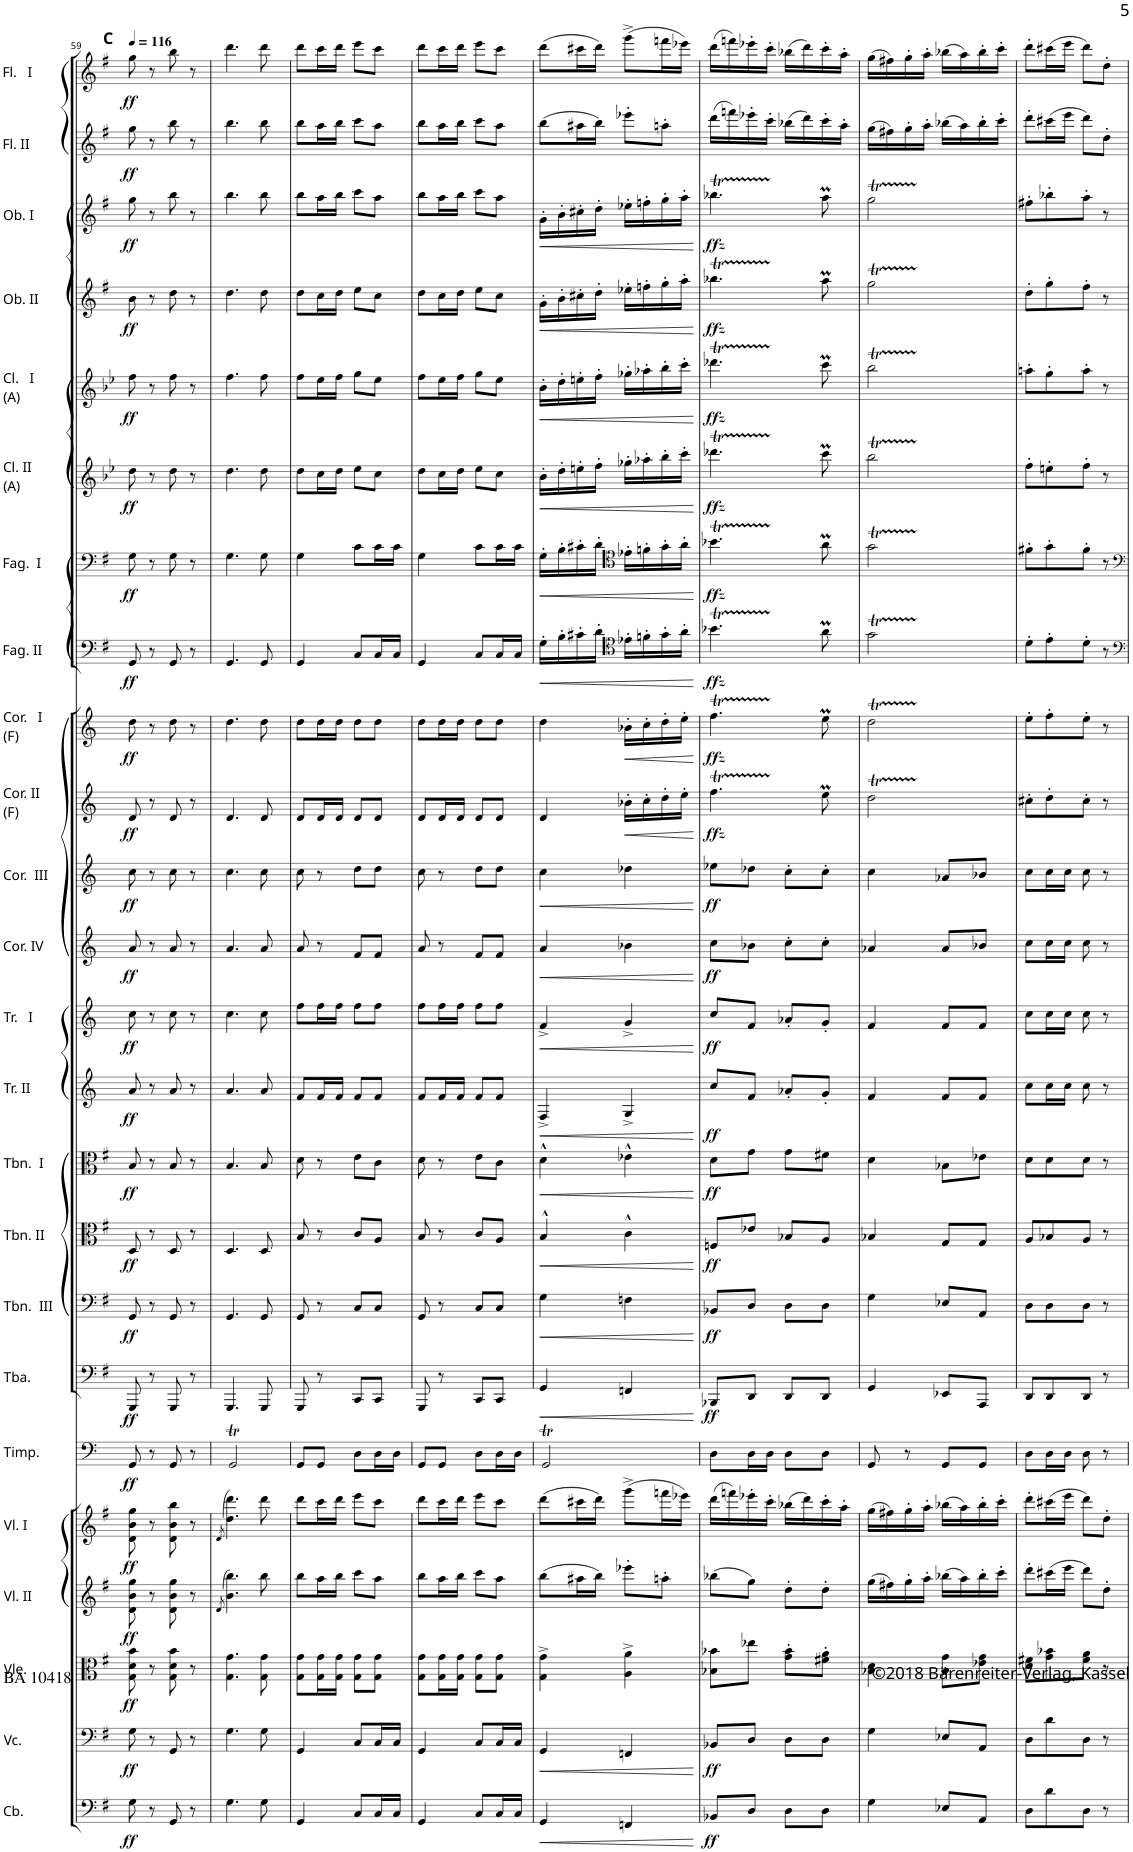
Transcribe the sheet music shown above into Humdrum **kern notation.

**kern	**dynam	**kern	**dynam	**kern	**dynam	**kern	**dynam	**kern	**dynam	**kern	**dynam	**kern	**dynam	**kern	**dynam	**kern	**dynam	**kern	**dynam	**kern	**dynam	**kern	**dynam	**kern	**dynam	**kern	**dynam	**kern	**dynam	**kern	**dynam	**kern	**dynam	**kern	**dynam	**kern	**dynam	**kern	**dynam	**kern	**dynam	**kern	**dynam	**kern	**dynam	**kern	**dynam
*part24	*part24	*part23	*part23	*part22	*part22	*part21	*part21	*part20	*part20	*part19	*part19	*part18	*part18	*part17	*part17	*part16	*part16	*part15	*part15	*part14	*part14	*part13	*part13	*part12	*part12	*part11	*part11	*part10	*part10	*part9	*part9	*part8	*part8	*part7	*part7	*part6	*part6	*part5	*part5	*part4	*part4	*part3	*part3	*part2	*part2	*part1	*part1
*staff24	*staff24	*staff23	*staff23	*staff22	*staff22	*staff21	*staff21	*staff20	*staff20	*staff19	*staff19	*staff18	*staff18	*staff17	*staff17	*staff16	*staff16	*staff15	*staff15	*staff14	*staff14	*staff13	*staff13	*staff12	*staff12	*staff11	*staff11	*staff10	*staff10	*staff9	*staff9	*staff8	*staff8	*staff7	*staff7	*staff6	*staff6	*staff5	*staff5	*staff4	*staff4	*staff3	*staff3	*staff2	*staff2	*staff1	*staff1
*I"Contrabassi	*	*I"Violoncelli	*	*I"Viole	*	*I"Violini II	*	*I"Violini I	*	*I"Timpani in G/D	*	*I"Tuba	*	*I"Trombone III Basso	*	*I"Trombone II Tenore	*	*I"Trombone I Alto	*	*I"Tromba II in Bb	*	*I"Tromba I in Bb	*	*I"Corno IV in F	*	*I"Corno III in F	*	*I"Corno II in F	*	*I"Corno I in F	*	*I"Fagotto II	*	*I"Fagotto I	*	*I"Clarinetto II in A	*	*I"Clarinetto I in A	*	*I"Oboe II	*	*I"Oboe I	*	*I"Flauto II	*	*I"Flauto I	*
*I'Cb.	*	*I'Vc.	*	*I'Vle.	*	*I'Vl. II	*	*I'Vl. I	*	*I'Timp.	*	*I'Tba.	*	*I'Tbn.  III	*	*I'Tbn. II	*	*I'Tbn.  I	*	*I'Tr. II	*	*I'Tr.   I	*	*I'Cor. IV	*	*I'Cor.  III	*	*I'Cor. II (F)	*	*I'Cor.   I (F)	*	*I'Fag. II	*	*I'Fag.  I	*	*I'Cl. II (A)	*	*I'Cl.   I (A)	*	*I'Ob. II	*	*I'Ob. I	*	*I'Fl. II	*	*I'Fl.   I	*
!!LO:PB:g=z
*clefF4	*	*clefF4	*	*clefC3	*	*clefG2	*	*clefG2	*	*clefF4	*	*clefF4	*	*clefF4	*	*clefC3	*	*clefC3	*	*clefG2	*	*clefG2	*	*clefG2	*	*clefG2	*	*clefG2	*	*clefG2	*	*clefF4	*	*clefF4	*	*clefG2	*	*clefG2	*	*clefG2	*	*clefG2	*	*clefG2	*	*clefG2	*
*Trd7c12	*	*	*	*	*	*	*	*Trd1c2	*	*	*	*	*	*	*	*	*	*	*	*Trd-1c-2	*	*Trd-1c-2	*	*Trd6c10	*	*Trd6c10	*	*Trd4c7	*	*Trd4c7	*	*	*	*	*	*Trd2c3	*	*Trd2c3	*	*	*	*	*	*	*	*	*
*k[f#]	*	*k[f#]	*	*k[f#]	*	*k[f#]	*	*k[f#]	*	*k[]	*	*k[f#]	*	*k[f#]	*	*k[f#]	*	*k[f#]	*	*k[]	*	*k[]	*	*k[]	*	*k[]	*	*k[]	*	*k[]	*	*k[f#]	*	*k[f#]	*	*k[b-e-]	*	*k[b-e-]	*	*k[f#]	*	*k[f#]	*	*k[f#]	*	*k[f#]	*
*M2/4	*	*M2/4	*	*M2/4	*	*M2/4	*	*M2/4	*	*M2/4	*	*M2/4	*	*M2/4	*	*M2/4	*	*M2/4	*	*M2/4	*	*M2/4	*	*M2/4	*	*M2/4	*	*M2/4	*	*M2/4	*	*M2/4	*	*M2/4	*	*M2/4	*	*M2/4	*	*M2/4	*	*M2/4	*	*M2/4	*	*M2/4	*
*MM116	*	*MM116	*	*MM116	*	*MM116	*	*MM116	*	*MM116	*	*MM116	*	*MM116	*	*MM116	*	*MM116	*	*MM116	*	*MM116	*	*MM116	*	*MM116	*	*MM116	*	*MM116	*	*MM116	*	*MM116	*	*MM116	*	*MM116	*	*MM116	*	*MM116	*	*MM116	*	*MM116	*
!!LO:REH:place=s1:a:B:cj:enc=none:fs=14:t=C
=59	=59	=59	=59	=59	=59	=59	=59	=59	=59	=59	=59	=59	=59	=59	=59	=59	=59	=59	=59	=59	=59	=59	=59	=59	=59	=59	=59	=59	=59	=59	=59	=59	=59	=59	=59	=59	=59	=59	=59	=59	=59	=59	=59	=59	=59	=59	=59
!	!LO:DY:b	!	!LO:DY:b	!	!LO:DY:b	!	!LO:DY:b	!	!LO:DY:b	!	!LO:DY:b	!	!LO:DY:b	!	!LO:DY:b	!	!LO:DY:b	!	!LO:DY:b	!	!LO:DY:b	!	!LO:DY:b	!	!LO:DY:b	!	!LO:DY:b	!	!LO:DY:b	!	!LO:DY:b	!	!LO:DY:b	!	!LO:DY:b	!	!LO:DY:b	!	!LO:DY:b	!	!LO:DY:b	!	!LO:DY:b	!	!LO:DY:b	!	!LO:DY:b
8G\	ff	8G\	ff	8G\ 8d\ 8b\	ff	8d\ 8b\ 8gg\	ff	8d\ 8b\ 8gg\	ff	8GG/	ff	8GGG/	ff	8GG/	ff	8D/	ff	8B/	ff	8a/	ff	8cc\	ff	8a/	ff	8cc\	ff	8d/	ff	8dd\	ff	8GG/	ff	8G\	ff	8dd\	ff	8ff\	ff	8b\	ff	8gg\	ff	8gg\	ff	8gg\	ff
8r	.	8r	.	8r	.	8r	.	8r	.	8r	.	8r	.	8r	.	8r	.	8r	.	8r	.	8r	.	8r	.	8r	.	8r	.	8r	.	8r	.	8r	.	8r	.	8r	.	8r	.	8r	.	8r	.	8r	.
8GG/	.	8GG/	.	8G\ 8d\ 8b\	.	8d\ 8b\ 8gg\	.	8d\ 8b\ 8bb\	.	8GG/	.	8GGG/	.	8GG/	.	8D/	.	8B/	.	8a/	.	8cc\	.	8a/	.	8cc\	.	8d/	.	8dd\	.	8GG/	.	8G\	.	8dd\	.	8ff\	.	8dd\	.	8bb\	.	8bb\	.	8bb\	.
8r	.	8r	.	8r	.	8r	.	8r	.	8r	.	8r	.	8r	.	8r	.	8r	.	8r	.	8r	.	8r	.	8r	.	8r	.	8r	.	8r	.	8r	.	8r	.	8r	.	8r	.	8r	.	8r	.	8r	.
=60	=60	=60	=60	=60	=60	=60	=60	=60	=60	=60	=60	=60	=60	=60	=60	=60	=60	=60	=60	=60	=60	=60	=60	=60	=60	=60	=60	=60	=60	=60	=60	=60	=60	=60	=60	=60	=60	=60	=60	=60	=60	=60	=60	=60	=60	=60	=60
.	.	.	.	.	.	(>8qd/	.	(>8qd/	.	.	.	.	.	.	.	.	.	.	.	.	.	.	.	.	.	.	.	.	.	.	.	.	.	.	.	.	.	.	.	.	.	.	.	.	.	.	.
*	*	*	*	*	*	*	*	*	*	*^	*	*	*	*	*	*	*	*	*	*	*	*	*	*	*	*	*	*	*	*	*	*	*	*	*	*	*	*	*	*	*	*	*	*	*	*	*
4.G\	.	4.G\	.	4.G\ 4.g\	.	4.b\ 4.bb\)	.	4.dd\ 4.ddd\)	.	2GGT/	2g	.	4.GGG/	.	4.GG/	.	4.D/	.	4.B/	.	4.a/	.	4.cc\	.	4.a/	.	4.cc\	.	4.d/	.	4.dd\	.	4.GG/	.	4.G\	.	4.dd\	.	4.ff\	.	4.dd\	.	4.bb\	.	4.bb\	.	4.ddd\	.
8G\	.	8G\	.	8G\ 8g\	.	8bb\	.	8ddd\	.	.	.	.	8GGG/	.	8GG/	.	8D/	.	8B/	.	8a/	.	8cc\	.	8a/	.	8cc\	.	8d/	.	8dd\	.	8GG/	.	8G\	.	8dd\	.	8ff\	.	8dd\	.	8bb\	.	8bb\	.	8ddd\	.
*	*	*	*	*	*	*	*	*	*	*v	*v	*	*	*	*	*	*	*	*	*	*	*	*	*	*	*	*	*	*	*	*	*	*	*	*	*	*	*	*	*	*	*	*	*	*	*	*	*
=61	=61	=61	=61	=61	=61	=61	=61	=61	=61	=61	=61	=61	=61	=61	=61	=61	=61	=61	=61	=61	=61	=61	=61	=61	=61	=61	=61	=61	=61	=61	=61	=61	=61	=61	=61	=61	=61	=61	=61	=61	=61	=61	=61	=61	=61	=61	=61
4GG/	.	4GG/	.	8G\ 8g\L	.	8bb\L	.	8ddd\L	.	8GG/L	.	8GGG/	.	8GG/	.	8B/	.	8d\	.	8f/L	.	8ff\L	.	8a/	.	8cc\	.	8d/L	.	8dd\L	.	4GG/	.	4G\	.	8dd\L	.	8ff\L	.	8dd\L	.	8bb\L	.	8bb\L	.	8ddd\L	.
.	.	.	.	16G\ 16g\L	.	16aa\L	.	16ccc\L	.	8GG/J	.	8r	.	8r	.	8r	.	8r	.	16f/L	.	16ff\L	.	8r	.	8r	.	16d/L	.	16dd\L	.	.	.	.	.	16cc\L	.	16ee-\L	.	16cc\L	.	16aa\L	.	16aa\L	.	16ccc\L	.
.	.	.	.	16G\ 16g\JJ	.	16bb\JJ	.	16ddd\JJ	.	.	.	.	.	.	.	.	.	.	.	16f/JJ	.	16ff\JJ	.	.	.	.	.	16d/JJ	.	16dd\JJ	.	.	.	.	.	16dd\JJ	.	16ff\JJ	.	16dd\JJ	.	16bb\JJ	.	16bb\JJ	.	16ddd\JJ	.
8C/L	.	8C/L	.	8G\ 8g\L	.	8ccc\L	.	8eee\L	.	8D\L	.	8CC/L	.	8C/L	.	8c/L	.	8e\L	.	8f/L	.	8ff\L	.	8f/L	.	8dd\L	.	8d/L	.	8dd\L	.	8C/L	.	8c\L	.	8ee-\L	.	8gg\L	.	8ee\L	.	8ccc\L	.	8ccc\L	.	8eee\L	.
16C/L	.	16C/L	.	8G\ 8g\J	.	8aa\J	.	8ccc\J	.	16D\L	.	8CC/J	.	8C/J	.	8A/J	.	8c\J	.	8f/J	.	8ff\J	.	8f/J	.	8dd\J	.	8d/J	.	8dd\J	.	16C/L	.	16c\L	.	8cc\J	.	8ee-\J	.	8cc\J	.	8aa\J	.	8aa\J	.	8ccc\J	.
16C/JJ	.	16C/JJ	.	.	.	.	.	.	.	16D\JJ	.	.	.	.	.	.	.	.	.	.	.	.	.	.	.	.	.	.	.	.	.	16C/JJ	.	16c\JJ	.	.	.	.	.	.	.	.	.	.	.	.	.
=62	=62	=62	=62	=62	=62	=62	=62	=62	=62	=62	=62	=62	=62	=62	=62	=62	=62	=62	=62	=62	=62	=62	=62	=62	=62	=62	=62	=62	=62	=62	=62	=62	=62	=62	=62	=62	=62	=62	=62	=62	=62	=62	=62	=62	=62	=62	=62
4GG/	.	4GG/	.	8G\ 8g\L	.	8bb\L	.	8ddd\L	.	8GG/L	.	8GGG/	.	8GG/	.	8B/	.	8d\	.	8f/L	.	8ff\L	.	8a/	.	8cc\	.	8d/L	.	8dd\L	.	4GG/	.	4G\	.	8dd\L	.	8ff\L	.	8dd\L	.	8bb\L	.	8bb\L	.	8ddd\L	.
.	.	.	.	16G\ 16g\L	.	16aa\L	.	16ccc\L	.	8GG/J	.	8r	.	8r	.	8r	.	8r	.	16f/L	.	16ff\L	.	8r	.	8r	.	16d/L	.	16dd\L	.	.	.	.	.	16cc\L	.	16ee-\L	.	16cc\L	.	16aa\L	.	16aa\L	.	16ccc\L	.
.	.	.	.	16G\ 16g\JJ	.	16bb\JJ	.	16ddd\JJ	.	.	.	.	.	.	.	.	.	.	.	16f/JJ	.	16ff\JJ	.	.	.	.	.	16d/JJ	.	16dd\JJ	.	.	.	.	.	16dd\JJ	.	16ff\JJ	.	16dd\JJ	.	16bb\JJ	.	16bb\JJ	.	16ddd\JJ	.
8C/L	.	8C/L	.	8G\ 8g\L	.	8ccc\L	.	8eee\L	.	8D\L	.	8CC/L	.	8C/L	.	8c/L	.	8e\L	.	8f/L	.	8ff\L	.	8f/L	.	8dd\L	.	8d/L	.	8dd\L	.	8C/L	.	8c\L	.	8ee-\L	.	8gg\L	.	8ee\L	.	8ccc\L	.	8ccc\L	.	8eee\L	.
16C/L	.	16C/L	.	8G\ 8g\J	.	8aa\J	.	8ccc\J	.	16D\L	.	8CC/J	.	8C/J	.	8A/J	.	8c\J	.	8f/J	.	8ff\J	.	8f/J	.	8dd\J	.	8d/J	.	8dd\J	.	16C/L	.	16c\L	.	8cc\J	.	8ee-\J	.	8cc\J	.	8aa\J	.	8aa\J	.	8ccc\J	.
16C/JJ	.	16C/JJ	.	.	.	.	.	.	.	16D\JJ	.	.	.	.	.	.	.	.	.	.	.	.	.	.	.	.	.	.	.	.	.	16C/JJ	.	16c\JJ	.	.	.	.	.	.	.	.	.	.	.	.	.
=63	=63	=63	=63	=63	=63	=63	=63	=63	=63	=63	=63	=63	=63	=63	=63	=63	=63	=63	=63	=63	=63	=63	=63	=63	=63	=63	=63	=63	=63	=63	=63	=63	=63	=63	=63	=63	=63	=63	=63	=63	=63	=63	=63	=63	=63	=63	=63
!	!LO:HP:b	!	!LO:HP:b	!	!	!	!	!	!	!	!	!	!LO:HP:b	!	!LO:HP:b	!	!LO:HP:b	!	!LO:HP:b	!	!LO:HP:b	!	!LO:HP:b	!	!LO:HP:b	!	!LO:HP:b	!	!	!	!	!	!LO:HP:b	!	!LO:HP:b	!	!LO:HP:b	!	!LO:HP:b	!	!LO:HP:b	!	!LO:HP:b	!	!	!	!
*	*	*	*	*	*	*	*	*	*	*^	*	*	*	*	*	*	*	*	*	*	*	*	*	*	*	*	*	*	*	*	*	*	*	*	*	*	*	*	*	*	*	*	*	*	*	*	*
4GG/	<	4GG/	<	4G\^ 4g\^	.	(8bb\L	.	(8ddd\L	.	2GGT/	2g	.	4GG/	<	4G\	<	4B^^/	<	4d^^\	<	4F^/	<	4f^/	<	4a/	<	4cc\	<	4d/	.	4dd\	.	16G'\LL	<	16G'\LL	<	16b-'\LL	<	16b-'\LL	<	16g'\LL	<	16g'\LL	<	(8bb\L	.	(8ddd\L	.
.	.	.	.	.	.	.	.	.	.	.	.	.	.	.	.	.	.	.	.	.	.	.	.	.	.	.	.	.	.	.	.	.	16B'\	.	16B'\	.	16dd'\	.	16dd'\	.	16b'\	.	16b'\	.	.	.	.	.
.	.	.	.	.	.	16aa#X\L	.	16ccc#X\L	.	.	.	.	.	.	.	.	.	.	.	.	.	.	.	.	.	.	.	.	.	.	.	.	16c#X'\	.	16c#X'\	.	16een'\	.	16een'\	.	16cc#X'\	.	16cc#X'\	.	16aa#X\L	.	16ccc#X\L	.
.	.	.	.	.	.	16bb\JJ)	.	16ddd\JJ)	.	.	.	.	.	.	.	.	.	.	.	.	.	.	.	.	.	.	.	.	.	.	.	.	16d'\JJ	.	16d'\JJ	.	16ff'\JJ	.	16ff'\JJ	.	16dd'\JJ	.	16dd'\JJ	.	16bb\JJ)	.	16ddd\JJ)	.
*	*	*	*	*	*	*	*	*	*	*	*	*	*	*	*	*	*	*	*	*	*	*	*	*	*	*	*	*	*	*	*	*	*clefC4	*	*clefC4	*	*	*	*	*	*	*	*	*	*	*	*	*
!	!	!	!	!	!	!	!	!	!	!	!	!	!	!	!	!	!	!	!	!	!	!	!	!	!	!	!	!	!	!LO:HP:b	!	!LO:HP:b	!	!	!	!	!	!	!	!	!	!	!	!	!	!	!	!
4FFn/	.	4FFn/	.	4A\^ 4a\^	.	8eee-X'\L	.	(8ggg^\L	.	.	.	.	4FFn/	.	4Fn\	.	4c^^\	.	4e-X^^\	.	4G^/	.	4g^/	.	4b-X\	.	4dd-X\	.	16b-X'\LL	<	16b-X'\LL	<	16e-X'\LL	.	16e-X'\LL	.	16gg-X'\LL	.	16gg-X'\LL	.	16ee-X'\LL	.	16ee-X'\LL	.	8eee-X'\L	.	(8ggg^\L	.
.	.	.	.	.	.	.	.	.	.	.	.	.	.	.	.	.	.	.	.	.	.	.	.	.	.	.	.	.	16cc'\	.	16cc'\	.	16fn'\	.	16fn'\	.	16aa-X'\	.	16aa-X'\	.	16ffn'\	.	16ffn'\	.	.	.	.	.
.	.	.	.	.	.	8aan'\J	.	16fffn\L	.	.	.	.	.	.	.	.	.	.	.	.	.	.	.	.	.	.	.	.	16dd'\	.	16dd'\	.	16g'\	.	16g'\	.	16bb-'\	.	16bb-'\	.	16gg'\	.	16gg'\	.	8aan'\J	.	16fffn\L	.
.	.	.	.	.	.	.	.	16eee-X\JJ)	.	.	.	.	.	.	.	.	.	.	.	.	.	.	.	.	.	.	.	.	16ee'\JJ	.	16ee'\JJ	.	16a'\JJ	.	16a'\JJ	.	16ccc'\JJ	.	16ccc'\JJ	.	16aa'\JJ	.	16aa'\JJ	.	.	.	16eee-X\JJ)	.
*	*	*	*	*	*	*	*	*	*	*v	*v	*	*	*	*	*	*	*	*	*	*	*	*	*	*	*	*	*	*	*	*	*	*	*	*	*	*	*	*	*	*	*	*	*	*	*	*	*
.	[	.	[	.	.	.	.	.	.	.	.	.	[	.	[	.	[	.	[	.	[	.	[	.	[	.	[	.	[	.	[	.	[	.	[	.	[	.	[	.	[	.	[	.	.	.	.
=64	=64	=64	=64	=64	=64	=64	=64	=64	=64	=64	=64	=64	=64	=64	=64	=64	=64	=64	=64	=64	=64	=64	=64	=64	=64	=64	=64	=64	=64	=64	=64	=64	=64	=64	=64	=64	=64	=64	=64	=64	=64	=64	=64	=64	=64	=64	=64
!	!LO:DY:b	!	!LO:DY:b	!	!	!	!	!	!	!	!	!	!LO:DY:b	!	!LO:DY:b	!	!LO:DY:b	!	!LO:DY:b	!	!LO:DY:b	!	!LO:DY:b	!	!LO:DY:b	!	!LO:DY:b	!	!LO:DY:b	!	!LO:DY:b	!	!LO:DY:b	!	!LO:DY:b	!	!LO:DY:b	!	!LO:DY:b	!	!LO:DY:b	!	!LO:DY:b	!	!	!	!
8BB-X/L	ff	8BB-X/L	ff	8B-X\ 8b-X\L	.	(8bb-X\L	.	(16ddd\LL	.	8D\L	.	8BBB-X/L	ff	8BB-X/L	ff	8Fn/L	ff	8d\L	ff	8cc/L	ff	8cc/L	ff	8cc\L	ff	8ee-X\L	ff	4.ffT\	other-dynamics	4.ffT\	other-dynamics	4.b-XT\	other-dynamics	4.b-XT\	other-dynamics	4.ddd-XT\	other-dynamics	4.ddd-XT\	other-dynamics	4.bb-XT\	other-dynamics	4.bb-XT\	other-dynamics	(16ddd\LL	.	(16ddd\LL	.
.	.	.	.	.	.	.	.	16fffn\)	.	.	.	.	.	.	.	.	.	.	.	.	.	.	.	.	.	.	.	.	.	.	.	.	.	.	.	.	.	.	.	.	.	.	.	16fffn\)	.	16fffn\)	.
8D/J	.	8D/J	.	8ee-X\J	.	8gg\J)	.	16eee-X'\	.	16D\L	.	8DD/J	.	8D/J	.	8e-X/J	.	8g\J	.	8f/J	.	8f/J	.	8b-X\J	.	8dd-X\J	.	.	.	.	.	.	.	.	.	.	.	.	.	.	.	.	.	16eee-X'\	.	16eee-X'\	.
.	.	.	.	.	.	.	.	16ccc'\JJ	.	16D\JJ	.	.	.	.	.	.	.	.	.	.	.	.	.	.	.	.	.	.	.	.	.	.	.	.	.	.	.	.	.	.	.	.	.	16ccc'\JJ	.	16ccc'\JJ	.
8D\L	.	8D\L	.	8g\' 8b-\'L	.	8dd'\L	.	(16bb-X\LL	.	8D\L	.	8DD/L	.	8D\L	.	8B-X/L	.	8g\L	.	8a-X'/L	.	8a-X'/L	.	8cc'\L	.	8cc'\L	.	.	.	.	.	.	.	.	.	.	.	.	.	.	.	.	.	(16bb-X\LL	.	(16bb-X\LL	.
.	.	.	.	.	.	.	.	16ddd\)	.	.	.	.	.	.	.	.	.	.	.	.	.	.	.	.	.	.	.	.	.	.	.	.	.	.	.	.	.	.	.	.	.	.	.	16ddd\)	.	16ddd\)	.
8D\J	.	8D\J	.	8f#X\' 8a\'J	.	8dd'\J	.	16ccc'\	.	8D\J	.	8DD/J	.	8D\J	.	8A/J	.	8f#X\J	.	8g'/J	.	8g'/J	.	8cc'\J	.	8cc'\J	.	8eem\	.	8eem\	.	8aM\	.	8aM\	.	8cccM\	.	8cccM\	.	8aaM\	.	8aaM\	.	16ccc'\	.	16ccc'\	.
.	.	.	.	.	.	.	.	16aa'\JJ	.	.	.	.	.	.	.	.	.	.	.	.	.	.	.	.	.	.	.	.	.	.	.	.	.	.	.	.	.	.	.	.	.	.	.	16aa'\JJ	.	16aa'\JJ	.
=65	=65	=65	=65	=65	=65	=65	=65	=65	=65	=65	=65	=65	=65	=65	=65	=65	=65	=65	=65	=65	=65	=65	=65	=65	=65	=65	=65	=65	=65	=65	=65	=65	=65	=65	=65	=65	=65	=65	=65	=65	=65	=65	=65	=65	=65	=65	=65
4G\	.	4G\	.	4B-X\ 4d\	.	(16gg\LL	.	(16gg\LL	.	8GG/	.	4GG/	.	4G\	.	4B-X/	.	4d\	.	4f/	.	4f/	.	4a-X/	.	4cc\	.	2ddT\	.	2ddT\	.	2gT\	.	2gT\	.	2bb-T\	.	2bb-T\	.	2ggT\	.	2ggT\	.	(16gg\LL	.	(16gg\LL	.
.	.	.	.	.	.	16ff#X\)	.	16ff#X\)	.	.	.	.	.	.	.	.	.	.	.	.	.	.	.	.	.	.	.	.	.	.	.	.	.	.	.	.	.	.	.	.	.	.	.	16ff#X\)	.	16ff#X\)	.
.	.	.	.	.	.	16gg'\	.	16gg'\	.	8r	.	.	.	.	.	.	.	.	.	.	.	.	.	.	.	.	.	.	.	.	.	.	.	.	.	.	.	.	.	.	.	.	.	16gg'\	.	16gg'\	.
.	.	.	.	.	.	16aa'\JJ	.	16aa'\JJ	.	.	.	.	.	.	.	.	.	.	.	.	.	.	.	.	.	.	.	.	.	.	.	.	.	.	.	.	.	.	.	.	.	.	.	16aa'\JJ	.	16aa'\JJ	.
8E-X/L	.	8E-X/L	.	8B-\ 8g\L	.	(16bb-X\LL	.	(16bb-X\LL	.	8GG/L	.	8EE-X/L	.	8E-X/L	.	8G/L	.	8B-X\L	.	8f/L	.	8f/L	.	8a-/L	.	8a-X/L	.	.	.	.	.	.	.	.	.	.	.	.	.	.	.	.	.	(16bb-X\LL	.	(16bb-X\LL	.
.	.	.	.	.	.	16aa\)	.	16aa\)	.	.	.	.	.	.	.	.	.	.	.	.	.	.	.	.	.	.	.	.	.	.	.	.	.	.	.	.	.	.	.	.	.	.	.	16aa\)	.	16aa\)	.
8AA/J	.	8AA/J	.	8e-X\ 8g\J	.	16bb-'\	.	16bb-'\	.	8GG/J	.	8AAA/J	.	8AA/J	.	8G/J	.	8e-X\J	.	8f/J	.	8f/J	.	8b-X/J	.	8b-X/J	.	.	.	.	.	.	.	.	.	.	.	.	.	.	.	.	.	16bb-'\	.	16bb-'\	.
.	.	.	.	.	.	16ccc'\JJ	.	16ccc'\JJ	.	.	.	.	.	.	.	.	.	.	.	.	.	.	.	.	.	.	.	.	.	.	.	.	.	.	.	.	.	.	.	.	.	.	.	16ccc'\JJ	.	16ccc'\JJ	.
=66	=66	=66	=66	=66	=66	=66	=66	=66	=66	=66	=66	=66	=66	=66	=66	=66	=66	=66	=66	=66	=66	=66	=66	=66	=66	=66	=66	=66	=66	=66	=66	=66	=66	=66	=66	=66	=66	=66	=66	=66	=66	=66	=66	=66	=66	=66	=66
8D'\L	.	8D'\L	.	8d\ 8f#X\L	.	8ddd'\L	.	8ddd'\L	.	8D\L	.	8DD'/L	.	8D'\L	.	8A'/L	.	8d'\L	.	8cc\L	.	8cc\L	.	8cc\L	.	8cc\L	.	8cc#X'\L	.	8ee'\L	.	8d'\L	.	8f#X'\L	.	8ff'\L	.	8aan'\L	.	8dd'\L	.	8ff#X'\L	.	8ddd'\L	.	8ddd'\L	.
8d'\	.	8d'\	.	8g\ 8b-X\	.	(16ccc#X\L	.	(16ccc#X\L	.	16D\L	.	8DD'/	.	8D'\	.	8B-X'/	.	8d'\	.	16cc\L	.	16cc\L	.	16cc\L	.	16cc\L	.	8dd'\	.	8ff'\	.	8e'\	.	8g'\	.	8een'\	.	8gg'\	.	8gg'\	.	8bb-X'\	.	(16ccc#X\L	.	(16ccc#X\L	.
.	.	.	.	.	.	16eee\JJ	.	16eee\JJ	.	16D\JJ	.	.	.	.	.	.	.	.	.	16cc\JJ	.	16cc\JJ	.	16cc\JJ	.	16cc\JJ	.	.	.	.	.	.	.	.	.	.	.	.	.	.	.	.	.	16eee\JJ	.	16eee\JJ	.
8D\J	.	8D\J	.	8f#\ 8a\J	.	8ddd\L)	.	8ddd\L)	.	8D\	.	8DD/J	.	8D\J	.	8A/J	.	8d\J	.	8cc\	.	8cc\	.	8cc\	.	8cc\	.	8cc#'\J	.	8ee'\J	.	8d'\J	.	8f#'\J	.	8ff'\J	.	8aa'\J	.	8ff#'\J	.	8aa'\J	.	8ddd\L)	.	8ddd\L)	.
8r	.	8r	.	8r	.	8dd'\J	.	8dd'\J	.	8r	.	8r	.	8r	.	8r	.	8r	.	8r	.	8r	.	8r	.	8r	.	8r	.	8r	.	8r	.	8r	.	8r	.	8r	.	8r	.	8r	.	8dd'\J	.	8dd'\J	.
=	=	=	=	=	=	=	=	=	=	=	=	=	=	=	=	=	=	=	=	=	=	=	=	=	=	=	=	=	=	=	=	=	=	=	=	=	=	=	=	=	=	=	=	=	=	=	=
*-	*-	*-	*-	*-	*-	*-	*-	*-	*-	*-	*-	*-	*-	*-	*-	*-	*-	*-	*-	*-	*-	*-	*-	*-	*-	*-	*-	*-	*-	*-	*-	*-	*-	*-	*-	*-	*-	*-	*-	*-	*-	*-	*-	*-	*-	*-	*-
